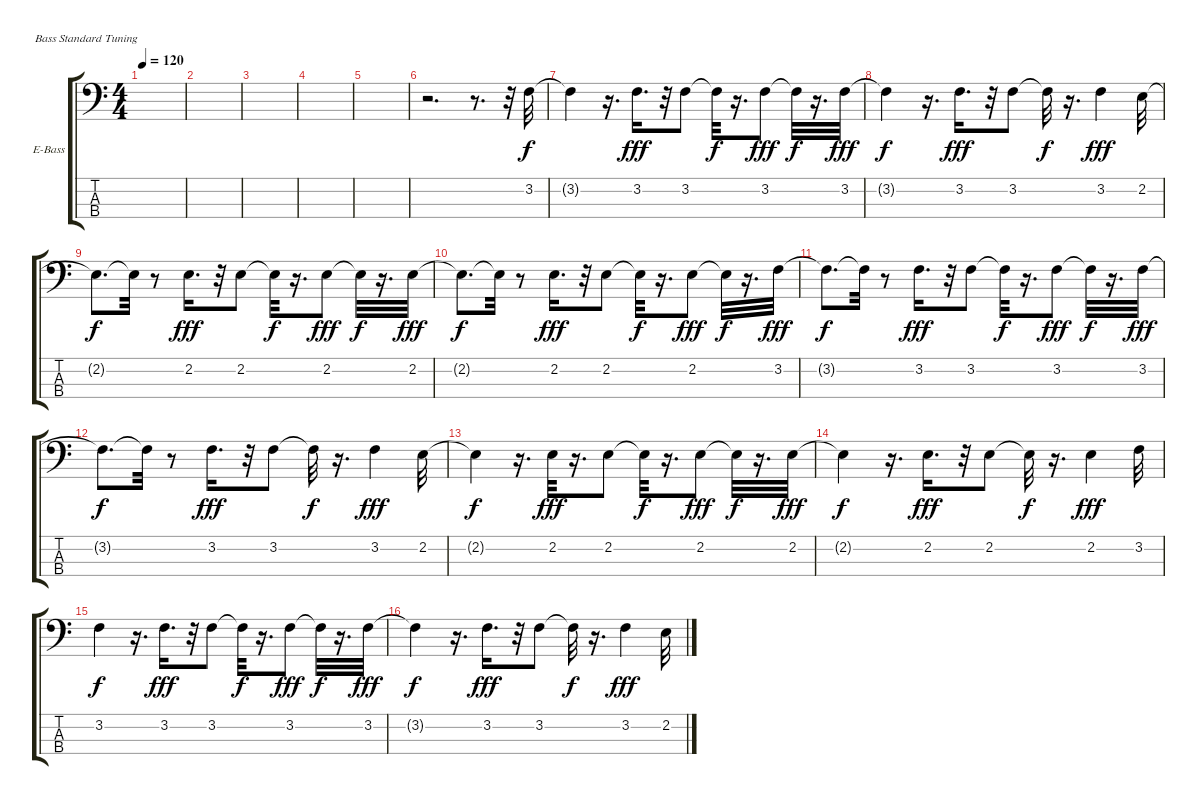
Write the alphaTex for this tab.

\bracketExtendMode groupsimilarinstruments
\firstSystemTrackNameOrientation horizontal
\otherSystemsTrackNameOrientation horizontal
\track ("Electric Bass" "E-Bass") {instrument electricbassfinger}
\staff {score tabs}
\tuning (G2 D2 A1 E1)
\ts (4 4)
\tempo 120
\clef f4
\ks c
|
|
|
|
|
r.2{d} r.8{d} r.32 3.2.32 |
3.2{t}.4{dy f} r.16{d} 3.2.16{d dy fff} r.32 3.2.8 3.2{t}.32{dy f} r.16{d} 3.2.8{dy fff} 3.2{t}.32{dy f} r.16{d} 3.2.32{dy fff} |
3.2{t}.4{dy f} r.16{d} 3.2.16{d dy fff} r.32 3.2.8 3.2{t}.32{dy f} r.16{d} 3.2.4{dy fff} 2.2.32 |
2.2{t}.8{d dy f} 2.2{t}.32 r.8 2.2.16{d dy fff} r.32 2.2.8 2.2{t}.32{dy f} r.16{d} 2.2.8{dy fff} 2.2{t}.32{dy f} r.16{d} 2.2.32{dy fff} |
2.2{t}.8{d dy f} 2.2{t}.32 r.8 2.2.16{d dy fff} r.32 2.2.8 2.2{t}.32{dy f} r.16{d} 2.2.8{dy fff} 2.2{t}.32{dy f} r.16{d} 3.2.32{dy fff} |
3.2{t}.8{d dy f} 3.2{t}.32 r.8 3.2.16{d dy fff} r.32 3.2.8 3.2{t}.32{dy f} r.16{d} 3.2.8{dy fff} 3.2{t}.32{dy f} r.16{d} 3.2.32{dy fff} |
3.2{t}.8{d dy f} 3.2{t}.32 r.8 3.2.16{d dy fff} r.32 3.2.8 3.2{t}.32{dy f} r.16{d} 3.2.4{dy fff} 2.2.32 |
2.2{t}.4{dy f} r.16{d} 2.2.32{dy fff} r.16{d} 2.2.8 2.2{t}.32{dy f} r.16{d} 2.2.8{dy fff} 2.2{t}.32{dy f} r.16{d} 2.2.32{dy fff} |
2.2{t}.4{dy f} r.16{d} 2.2.16{d dy fff} r.32 2.2.8 2.2{t}.32{dy f} r.16{d} 2.2.4{dy fff} 3.2.32 |
3.2.4{dy f} r.16{d} 3.2.16{d dy fff} r.32 3.2.8 3.2{t}.32{dy f} r.16{d} 3.2.8{dy fff} 3.2{t}.32{dy f} r.16{d} 3.2.32{dy fff} |
3.2{t}.4{dy f} r.16{d} 3.2.16{d dy fff} r.32 3.2.8 3.2{t}.32{dy f} r.16{d} 3.2.4{dy fff} 2.2.32
